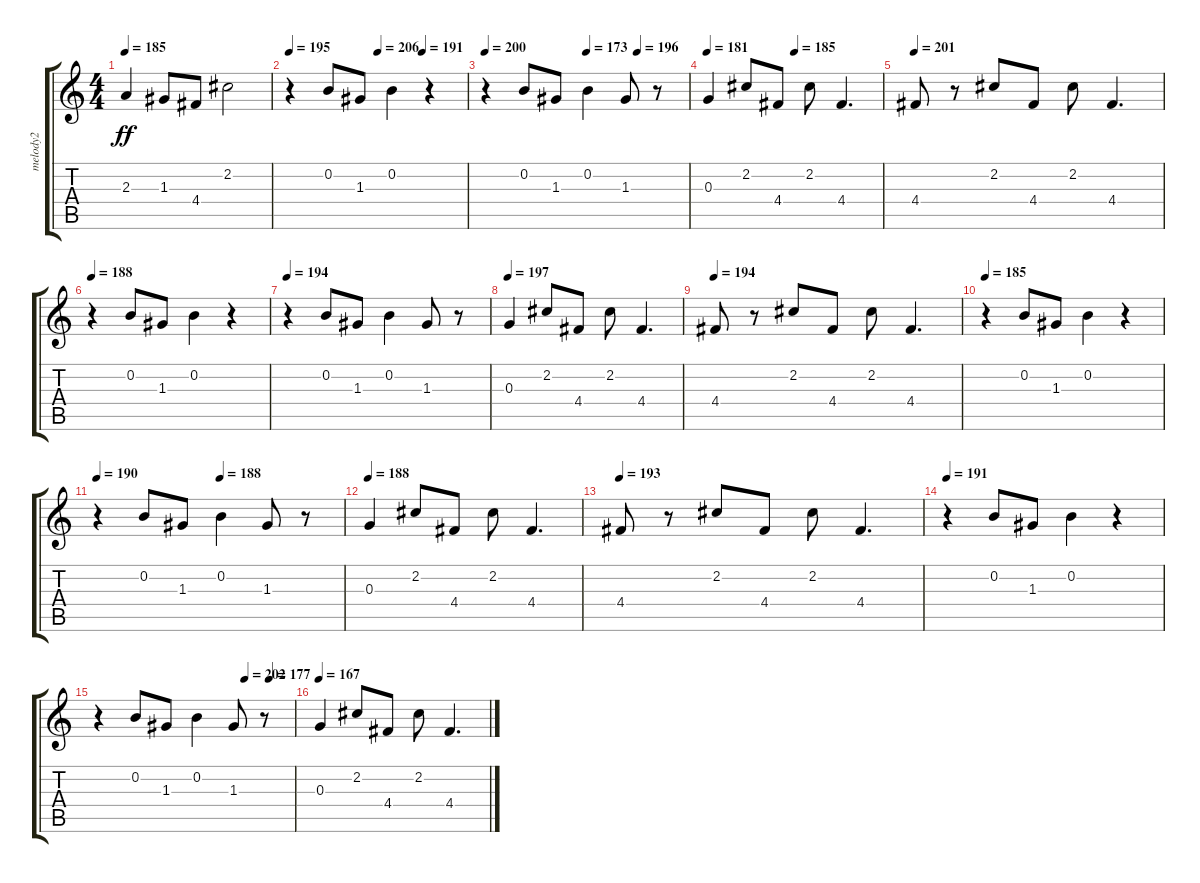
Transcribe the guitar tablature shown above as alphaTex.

\track ("melody2" "melody2") {instrument electricguitarclean}
\staff {score tabs}
\tuning (E4 B3 G3 D3 A2 E2) {hide}
\ts (4 4)
\tempo 185
\clef g2
\ks c
2.3.4{dy ff} 1.3.8 4.4.8 2.2.2 |
\tempo 195
\tempo (206 0.5)
\tempo (191 0.75)
r.4 0.2.8 1.3.8 0.2.4 r.4 |
\tempo 200
\tempo (173 0.5)
\tempo (196 0.75)
r.4 0.2.8 1.3.8 0.2.4 1.3.8 r.8 |
\tempo 181
\tempo (185 0.5)
0.3.4 2.2.8 4.4.8 2.2.8 4.4.4{d} |
\tempo 201
4.4.8 r.8 2.2.8 4.4.8 2.2.8 4.4.4{d} |
\tempo 188
r.4 0.2.8 1.3.8 0.2.4 r.4 |
\tempo 194
r.4 0.2.8 1.3.8 0.2.4 1.3.8 r.8 |
\tempo 197
0.3.4 2.2.8 4.4.8 2.2.8 4.4.4{d} |
\tempo 194
4.4.8 r.8 2.2.8 4.4.8 2.2.8 4.4.4{d} |
\tempo 185
r.4 0.2.8 1.3.8 0.2.4 r.4 |
\tempo 190
\tempo (188 0.5)
r.4 0.2.8 1.3.8 0.2.4 1.3.8 r.8 |
\tempo 188
0.3.4 2.2.8 4.4.8 2.2.8 4.4.4{d} |
\tempo 193
4.4.8 r.8 2.2.8 4.4.8 2.2.8 4.4.4{d} |
\tempo 191
r.4 0.2.8 1.3.8 0.2.4 r.4 |
\tempo (202 0.75)
\tempo (177 0.875)
r.4 0.2.8 1.3.8 0.2.4 1.3.8 r.8 |
\tempo 167
0.3.4 2.2.8 4.4.8 2.2.8 4.4.4{d}
